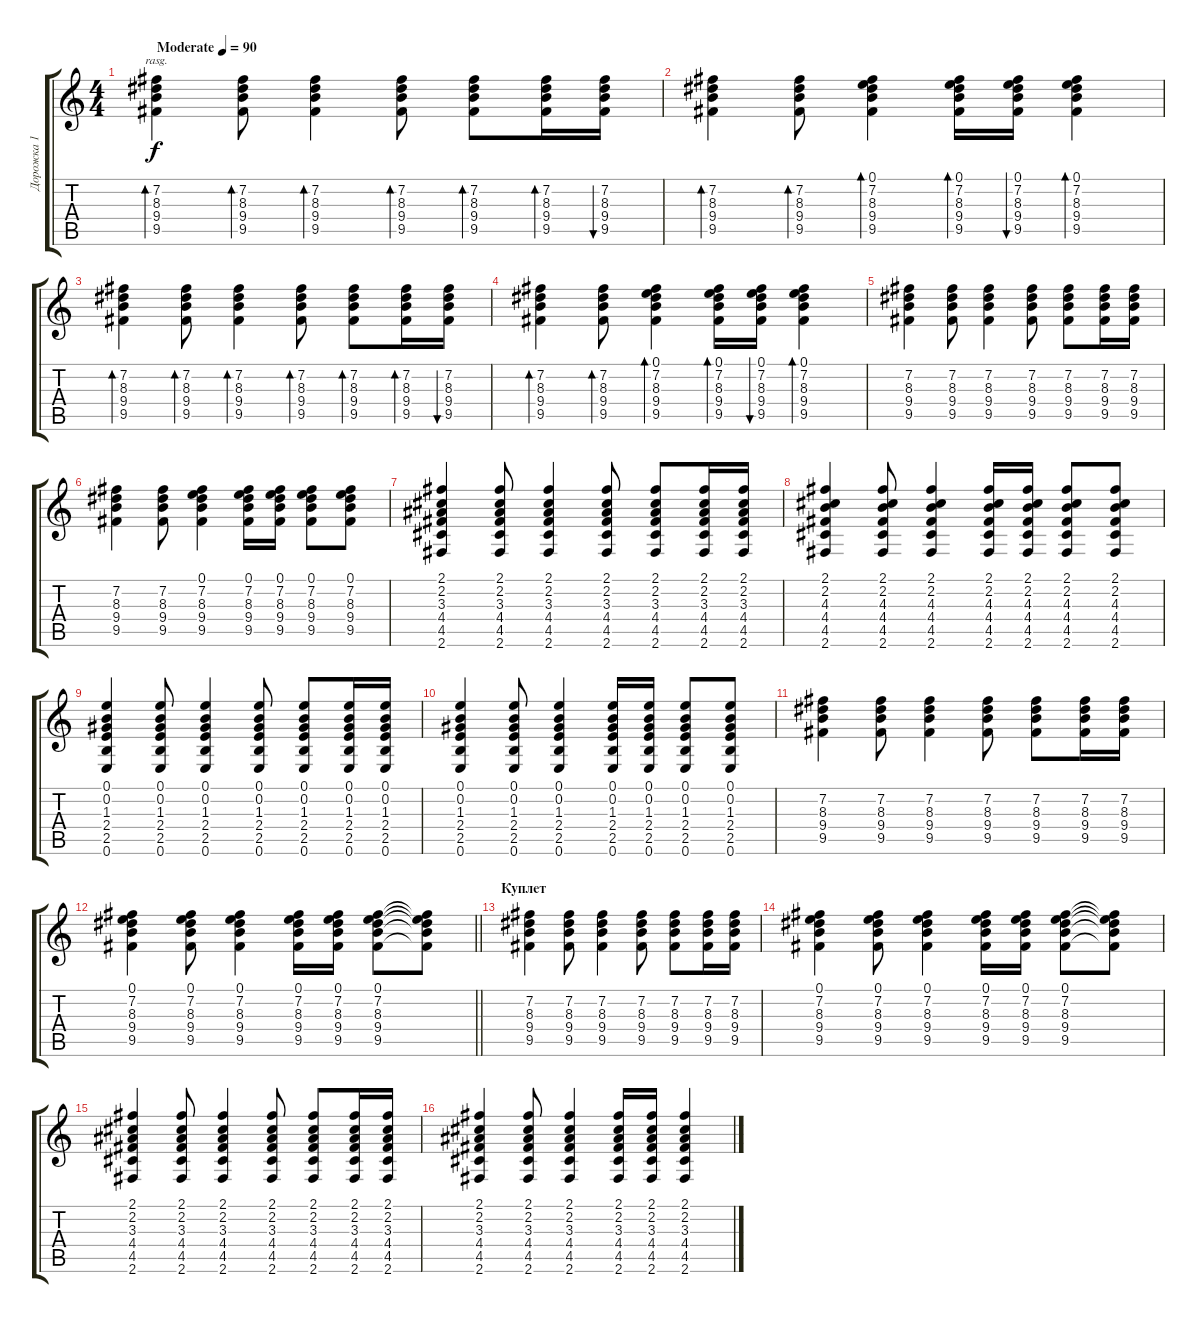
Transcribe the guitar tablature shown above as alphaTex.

\track ("Дорожка 1" "Дорожка 1") {instrument acousticguitarsteel}
\staff {score tabs}
\tuning (E4 B3 G3 D3 A2 E2) {hide}
\ts (4 4)
\tempo (90 "Moderate")
\clef g2
\ks c
(7.2 8.3 9.4 9.5).4{bd 480 rasg ii dy f instrument acousticguitarsteel} (7.2 8.3 9.4 9.5).8{bd 60} (7.2 8.3 9.4 9.5).4{bd 60} (7.2 8.3 9.4 9.5).8{bd 60} (7.2 8.3 9.4 9.5).8{bd 60} (7.2 8.3 9.4 9.5).16{bd 60} (7.2 8.3 9.4 9.5).16{bu 60} |
(7.2 8.3 9.4 9.5).4{bd 60} (7.2 8.3 9.4 9.5).8{bd 60} (0.1 7.2 8.3 9.4 9.5).4{bd 60} (0.1 7.2 8.3 9.4 9.5).16{bd 60} (0.1 7.2 8.3 9.4 9.5).16{bu 60} (0.1 7.2 8.3 9.4 9.5).4{bd 60} |
(7.2 8.3 9.4 9.5).4{bd 60} (7.2 8.3 9.4 9.5).8{bd 60} (7.2 8.3 9.4 9.5).4{bd 60} (7.2 8.3 9.4 9.5).8{bd 60} (7.2 8.3 9.4 9.5).8{bd 60} (7.2 8.3 9.4 9.5).16{bd 60} (7.2 8.3 9.4 9.5).16{bu 60} |
(7.2 8.3 9.4 9.5).4{bd 60} (7.2 8.3 9.4 9.5).8{bd 60} (0.1 7.2 8.3 9.4 9.5).4{bd 60} (0.1 7.2 8.3 9.4 9.5).16{bd 60} (0.1 7.2 8.3 9.4 9.5).16{bu 60} (0.1 7.2 8.3 9.4 9.5).4{bd 60} |
(7.2 8.3 9.4 9.5).4{volume 10} (7.2 8.3 9.4 9.5).8 (7.2 8.3 9.4 9.5).4 (7.2 8.3 9.4 9.5).8 (7.2 8.3 9.4 9.5).8 (7.2 8.3 9.4 9.5).16 (7.2 8.3 9.4 9.5).16 |
(7.2 8.3 9.4 9.5).4 (7.2 8.3 9.4 9.5).8 (0.1 7.2 8.3 9.4 9.5).4 (0.1 7.2 8.3 9.4 9.5).16 (0.1 7.2 8.3 9.4 9.5).16 (0.1 7.2 8.3 9.4 9.5).8 (0.1 7.2 8.3 9.4 9.5).8 |
(2.1 2.2 3.3 4.4 4.5 2.6).4 (2.1 2.2 3.3 4.4 4.5 2.6).8 (2.1 2.2 3.3 4.4 4.5 2.6).4 (2.1 2.2 3.3 4.4 4.5 2.6).8 (2.1 2.2 3.3 4.4 4.5 2.6).8 (2.1 2.2 3.3 4.4 4.5 2.6).16 (2.1 2.2 3.3 4.4 4.5 2.6).16 |
(2.1 2.2 4.3 4.4 4.5 2.6).4 (2.1 2.2 4.3 4.4 4.5 2.6).8 (2.1 2.2 4.3 4.4 4.5 2.6).4 (2.1 2.2 4.3 4.4 4.5 2.6).16 (2.1 2.2 4.3 4.4 4.5 2.6).16 (2.1 2.2 4.3 4.4 4.5 2.6).8 (2.1 2.2 4.3 4.4 4.5 2.6).8 |
(0.1 0.2 1.3 2.4 2.5 0.6).4 (0.1 0.2 1.3 2.4 2.5 0.6).8 (0.1 0.2 1.3 2.4 2.5 0.6).4 (0.1 0.2 1.3 2.4 2.5 0.6).8 (0.1 0.2 1.3 2.4 2.5 0.6).8 (0.1 0.2 1.3 2.4 2.5 0.6).16 (0.1 0.2 1.3 2.4 2.5 0.6).16 |
(0.1 0.2 1.3 2.4 2.5 0.6).4 (0.1 0.2 1.3 2.4 2.5 0.6).8 (0.1 0.2 1.3 2.4 2.5 0.6).4 (0.1 0.2 1.3 2.4 2.5 0.6).16 (0.1 0.2 1.3 2.4 2.5 0.6).16 (0.1 0.2 1.3 2.4 2.5 0.6).8 (0.1 0.2 1.3 2.4 2.5 0.6).8 |
(7.2 8.3 9.4 9.5).4 (7.2 8.3 9.4 9.5).8 (7.2 8.3 9.4 9.5).4 (7.2 8.3 9.4 9.5).8 (7.2 8.3 9.4 9.5).8 (7.2 8.3 9.4 9.5).16 (7.2 8.3 9.4 9.5).16 |
\barLineRight lightlight
(0.1 7.2 8.3 9.4 9.5).4 (0.1 7.2 8.3 9.4 9.5).8 (0.1 7.2 8.3 9.4 9.5).4 (0.1 7.2 8.3 9.4 9.5).16 (0.1 7.2 8.3 9.4 9.5).16 (0.1 7.2 8.3 9.4 9.5).8 (0.1{t} 7.2{t} 8.3{t} 9.4{t} 9.5{t}).8 |
\section ("" "Куплет")
(7.2 8.3 9.4 9.5).4 (7.2 8.3 9.4 9.5).8 (7.2 8.3 9.4 9.5).4 (7.2 8.3 9.4 9.5).8 (7.2 8.3 9.4 9.5).8 (7.2 8.3 9.4 9.5).16 (7.2 8.3 9.4 9.5).16 |
(0.1 7.2 8.3 9.4 9.5).4 (0.1 7.2 8.3 9.4 9.5).8 (0.1 7.2 8.3 9.4 9.5).4 (0.1 7.2 8.3 9.4 9.5).16 (0.1 7.2 8.3 9.4 9.5).16 (0.1 7.2 8.3 9.4 9.5).8 (0.1{t} 7.2{t} 8.3{t} 9.4{t} 9.5{t}).8 |
(2.1 2.2 3.3 4.4 4.5 2.6).4 (2.1 2.2 3.3 4.4 4.5 2.6).8 (2.1 2.2 3.3 4.4 4.5 2.6).4 (2.1 2.2 3.3 4.4 4.5 2.6).8 (2.1 2.2 3.3 4.4 4.5 2.6).8 (2.1 2.2 3.3 4.4 4.5 2.6).16 (2.1 2.2 3.3 4.4 4.5 2.6).16 |
(2.1 2.2 3.3 4.4 4.5 2.6).4 (2.1 2.2 3.3 4.4 4.5 2.6).8 (2.1 2.2 3.3 4.4 4.5 2.6).4 (2.1 2.2 3.3 4.4 4.5 2.6).16 (2.1 2.2 3.3 4.4 4.5 2.6).16 (2.1 2.2 3.3 4.4 4.5 2.6).4
